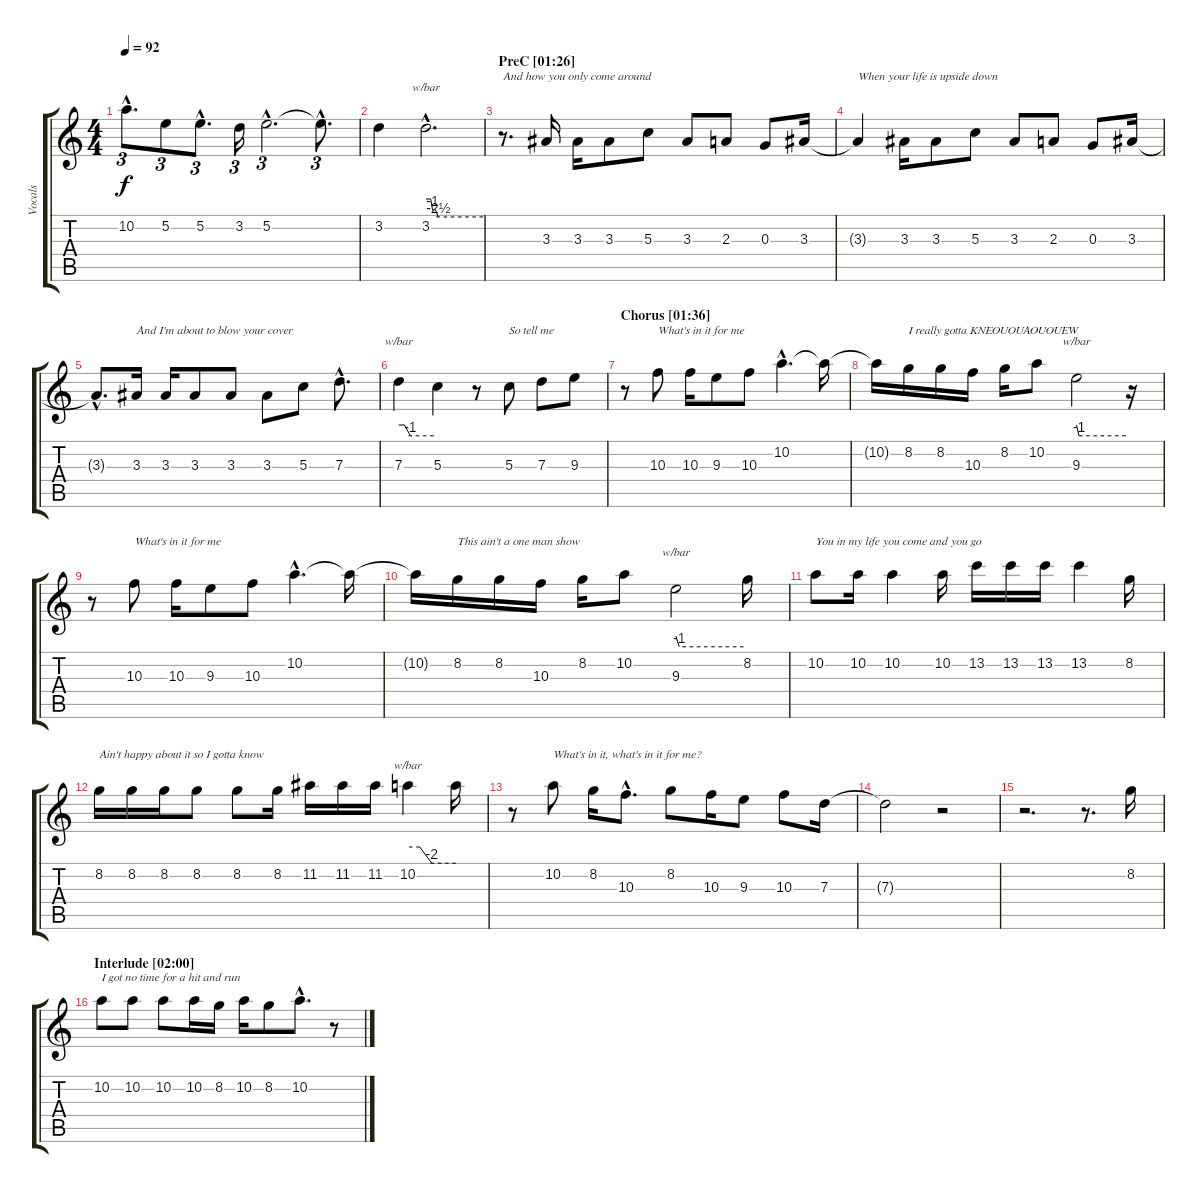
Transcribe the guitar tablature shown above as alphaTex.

\track ("Vocals" "Vocals") {instrument acousticguitarnylon}
\staff {score tabs}
\tuning (E4 B3 G3 D3 A2 E2) {hide}
\ts (4 4)
\tempo 92
\clef g2
\ks c
10.2{hac t}.8{d tu (3 2) dy f} 5.2.8{tu (3 2)} 5.2{hac}.8{d tu (3 2)} 3.2.16{tu (3 2)} 5.2{hac}.2{d tu (3 2)} 5.2{hac t}.8{d tu (3 2)} |
3.2.4 3.2{hac}.2{d tbe (custom default 0 0 5 0 7 -4 10 -4 13 -10 60 -10)} |
\section ("" "PreC [01:26]")
r.8{d txt "And how you only come around"} 3.3.16 3.3.16 3.3.8 5.3.8 3.3.8 2.3.8 0.3.8 3.3.16 |
3.3{t}.4{txt "When your life is upside down"} 3.3.16 3.3.8 5.3.8 3.3.8 2.3.8 0.3.8 3.3.16 |
3.3{hac t}.8{d} 3.3.16{txt "And I'm about to blow your cover"} 3.3.16 3.3.8 3.3.8 3.3.8 5.3.8 7.3{hac}.8{d} |
7.3.4{tbe (custom default 0 0 10 0 20 -4 60 -4)} 5.3.4 r.8 5.3.8{txt "So tell me"} 7.3.8 9.3.8 |
\section ("" "Chorus [01:36]")
r.8 10.3.8{txt "What's in it for me"} 10.3.16 9.3.8 10.3.8 10.2{hac}.4{d} 10.2{t}.16 |
10.2{t}.16 8.2.16{txt "I really gotta KNEOUOUAOUOUEW"} 8.2.16 10.3.16 8.2.16 10.2.8 9.3.2{tbe (custom default 0 0 3 -4 60 -4)} r.16 |
r.8 10.3.8{txt "What's in it for me"} 10.3.16 9.3.8 10.3.8 10.2{hac}.4{d} 10.2{t}.16 |
10.2{t}.16 8.2.16{txt "This ain't a one man show"} 8.2.16 10.3.16 8.2.16 10.2.8 9.3.2{tbe (custom default 0 0 3 -4 60 -4)} 8.2.16 |
10.2.8{txt "You in my life you come and you go"} 10.2.16 10.2.4 10.2.16 13.2.16 13.2.16 13.2.16 13.2.4 8.2.16 |
8.2.16{txt "Ain't happy about it so I gotta know"} 8.2.16 8.2.16 8.2.8 8.2.8 8.2.16 11.2.16 11.2.16 11.2.16 10.2.4{tbe (custom default 0 0 15 0 30 -8 60 -8)} 10.2{t}.16 |
r.8 10.2.8{txt "What's in it, what's in it for me?"} 8.2.16 10.3{hac}.8{d} 8.2.8 10.3.16 9.3.8 10.3.8 7.3.16 |
\section ("" "")
7.3{t}.2 r.2 |
r.2{d} r.8{d} 8.2.16 |
\section ("" "Interlude [02:00]")
10.2.8{txt "I got no time for a hit and run"} 10.2.8 10.2.8 10.2.16 8.2.16 10.2.16 8.2.8 10.2{hac}.8{d} r.8
